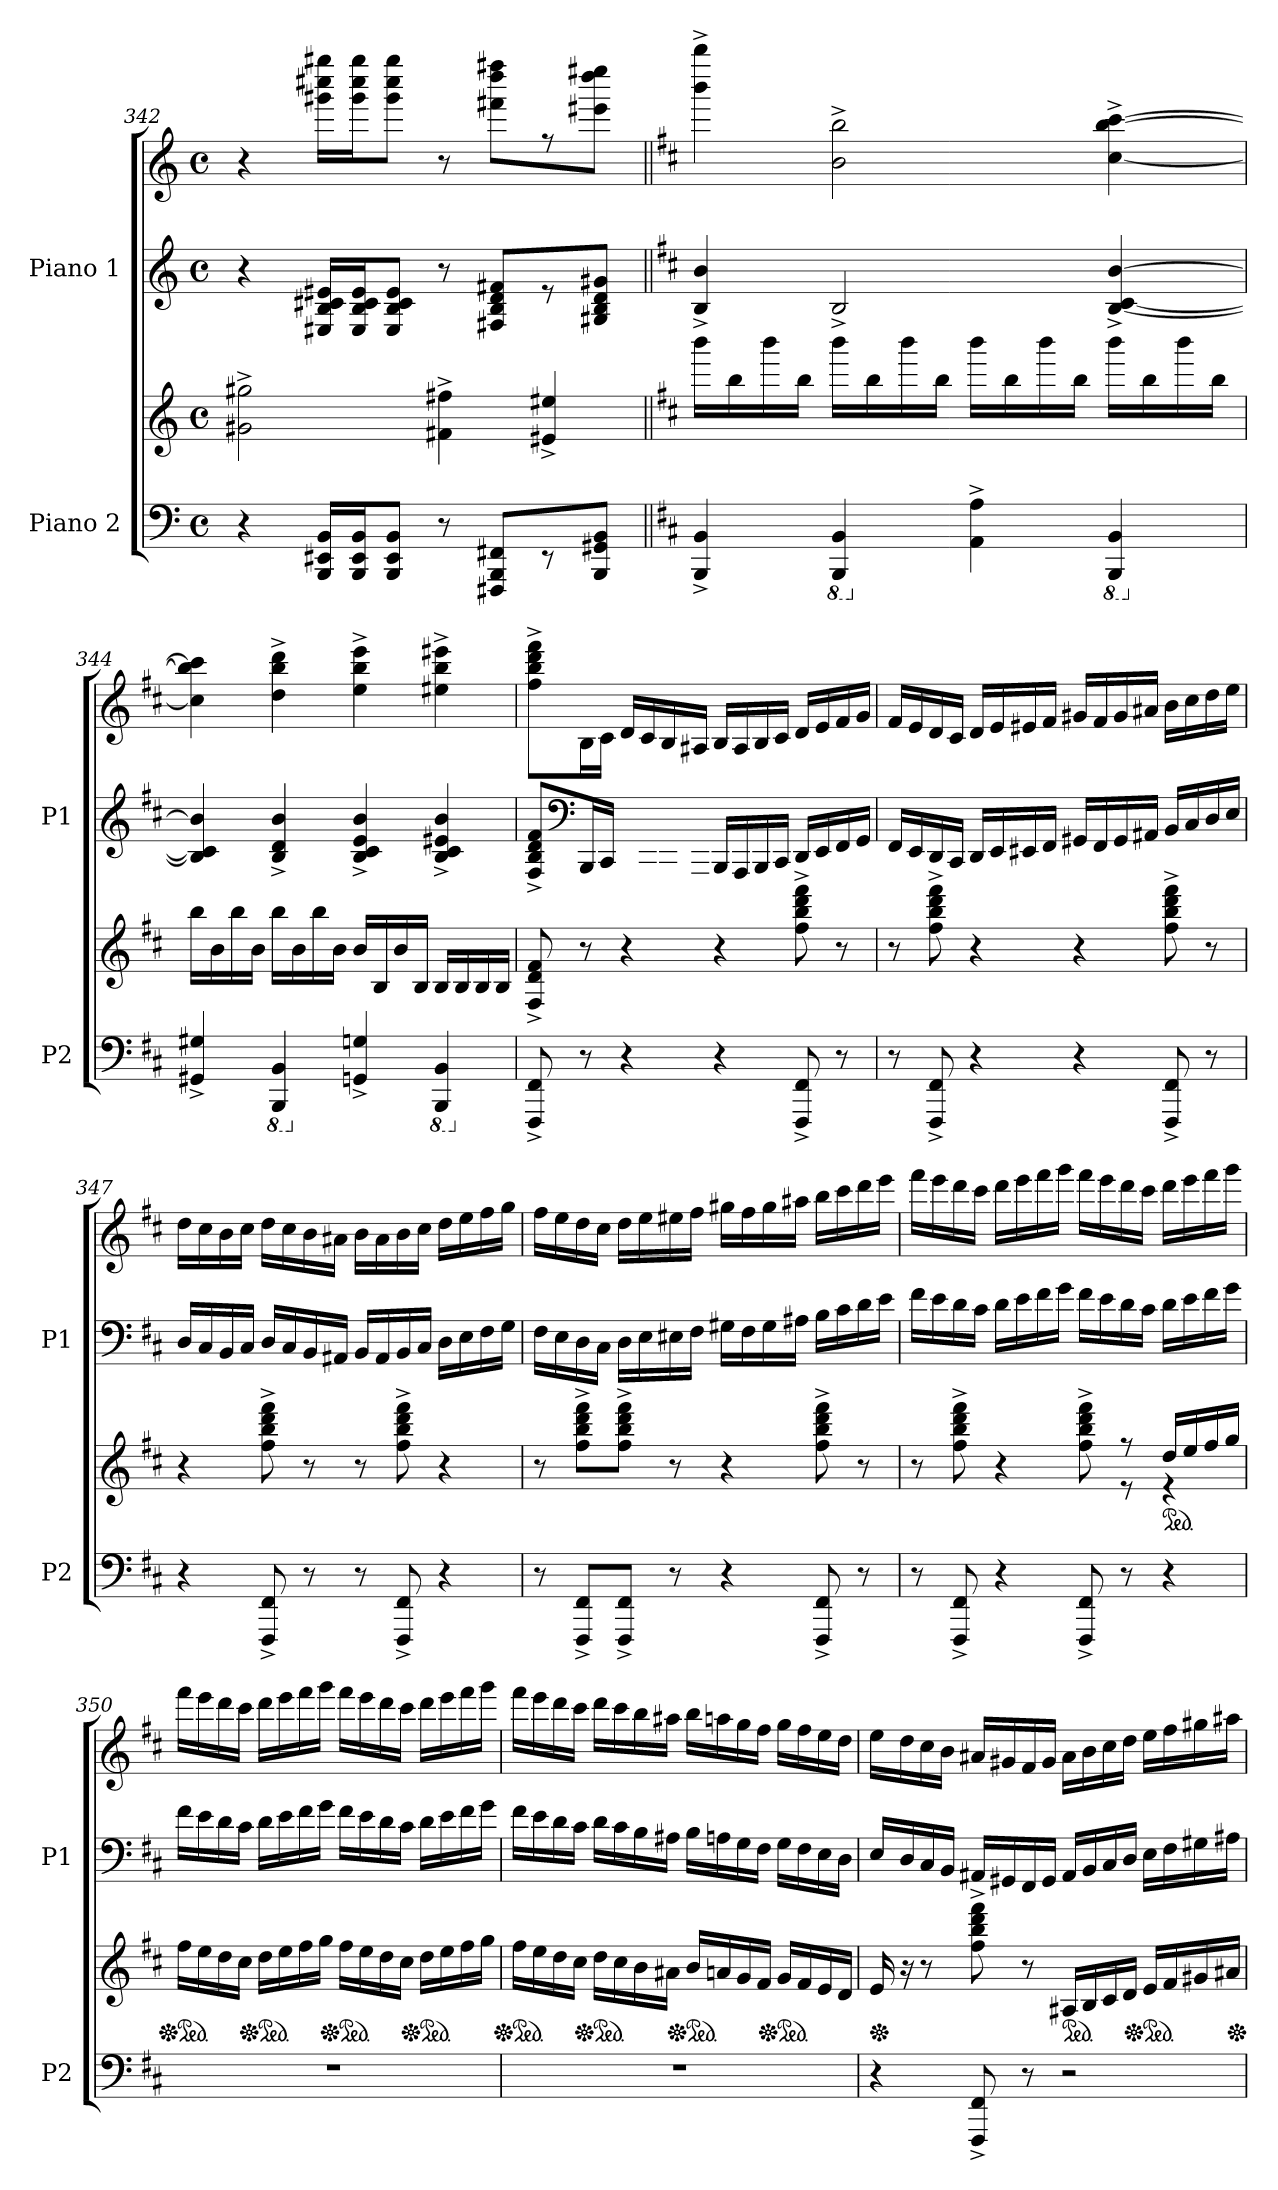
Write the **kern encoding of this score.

**kern	**kern	**kern	**kern
*part2	*part2	*part1	*part1
*staff4	*staff3	*staff2	*staff1
*I"Piano 2	*	*I"Piano 1	*
*I'P2	*	*I'P1	*
*clefF4	*clefG2	*clefG2	*clefG2
*k[]	*k[]	*k[]	*k[]
*M4/4	*M4/4	*M4/4	*M4/4
*met(c)	*met(c)	*met(c)	*met(c)
=342	=342	=342	=342
4r	2g#X\^ 2gg#X\^	4r	4r
16BBB/ 16EE#X/ 16BB/LL	.	16E#X/ 16B/ 16c#X/ 16e#X/LL	16ggg#X\ 16cccc#X\ 16gggg#X\LL
16BBB/ 16EE#/ 16BB/J	.	16E#/ 16B/ 16c#/ 16e#/J	16ggg#\ 16cccc#\ 16gggg#\J
8BBB/ 8EE#/ 8BB/J	.	8E#/ 8B/ 8c#/ 8e#/J	8ggg#\ 8cccc#\ 8gggg#\J
8r	4f#X\^ 4ff#X\^	8r	8r
8FFF#X/ 8BBB/ 8FF#X/L	.	8F#X/ 8B/ 8d/ 8f#X/L	8fff#X\ 8dddd\ 8ffff#X\L
8r	4e#X/^ 4ee#X/^	8r	8rff
8BBB/ 8GG#X/ 8BB/J	.	8G#X/ 8B/ 8d/ 8g#X/J	8eee#X\ 8dddd\ 8eeee#X\J
!!LO:LB:g=z
=343||	=343||	=343||	=343||
*k[f#c#]	*k[f#c#]	*k[f#c#]	*k[f#c#]
4BBB/^ 4BB/^	16bbb\LL	4B/^ 4b/^	4bbb\^ 4bbbb\^
.	16bb\	.	.
.	16bbb\	.	.
.	16bb\JJ	.	.
*8ba	*	*	*
4BBBB/ 4BBB/	16bbb\LL	2B^/	2b\^ 2bb\^
.	16bb\	.	.
.	16bbb\	.	.
.	16bb\JJ	.	.
*X8ba	*	*	*
4AA\^ 4A\^	16bbb\LL	.	.
.	16bb\	.	.
.	16bbb\	.	.
.	16bb\JJ	.	.
*8ba	*	*	*
4BBBB/ 4BBB/	16bbb\LL	[4B/^ [4c#/^ [4b/^	[4cc#\^ [4bb\^ [4ccc#\^
.	16bb\	.	.
.	16bbb\	.	.
.	16bb\JJ	.	.
=344	=344	=344	=344
*X8ba	*	*	*
4GG#X/^ 4G#X/^	16bb\LL	4B/] 4c#/] 4b/]	4cc#\] 4bb\] 4ccc#\]
.	16b\	.	.
.	16bb\	.	.
.	16b\JJ	.	.
*8ba	*	*	*
4BBBB/ 4BBB/	16bb\LL	4B/^ 4d/^ 4b/^	4dd\^ 4bb\^ 4ddd\^
.	16b\	.	.
.	16bb\	.	.
.	16b\JJ	.	.
*X8ba	*	*	*
4GGn/^ 4Gn/^	16b/LL	4B/^ 4c#/^ 4e/^ 4b/^	4ee\^ 4bb\^ 4eee\^
.	16B/	.	.
.	16b/	.	.
.	16B/JJ	.	.
*8ba	*	*	*
4BBBB/ 4BBB/	16B/LL	4B/^ 4c#/^ 4e#X/^ 4b/^	4ee#X\^ 4bb\^ 4eee#X\^
.	16B/	.	.
.	16B/	.	.
.	16B/JJ	.	.
!!LO:PB:g=z
=345	=345	=345	=345
*X8ba	*	*	*
*	*^	*	*
8FFF#/^ 8FF#/^	8F#/^ 8d/^ 8f#/^	8ryy	8F#/^ 8B/^ 8d/^ 8f#/^L	8ff#\^ 8bb\^ 8ddd\^ 8fff#\^L
*	*	*	*clefF4	*
8r	8r	8ryy	16BBB/L	16B\L
.	.	.	16CC#/JJ	16c#\JJ
4r	4r	4ryy	16DD/LLyy	16d/LL
.	.	.	16CC#/	16c#/
.	.	.	16BBB/	16B/
.	.	.	16AAA#X/JJ	16A#X/JJ
4r	4r	4ryy	16BBB/LL	16B/LL
.	.	.	16AAA#/	16A#/
.	.	.	16BBB/	16B/
.	.	.	16CC#/JJ	16c#/JJ
8FFF#/^ 8FF#/^	8ff#\^ 8bb\^ 8ddd\^ 8fff#\^	8F#/yy^ 8B/yy^ 8d/yy^ 8f#/yy^	16DD/LL	16d/LL
.	.	.	16EE/	16e/
8r	8r	8ryy	16FF#/	16f#/
.	.	.	16GG/JJ	16g/JJ
=346	=346	=346	=346	=346
8r	8r	8ryy	16FF#/LL	16f#/LL
.	.	.	16EE/	16e/
8FFF#/^ 8FF#/^	8ff#\^ 8bb\^ 8ddd\^ 8fff#\^	8F#/yy^ 8B/yy^ 8d/yy^ 8f#/yy^	16DD/	16d/
.	.	.	16CC#/JJ	16c#/JJ
4r	4r	4ryy	16DD/LL	16d/LL
.	.	.	16EE/	16e/
.	.	.	16EE#X/	16e#X/
.	.	.	16FF#/JJ	16f#/JJ
4r	4r	4ryy	16GG#X/LL	16g#X/LL
.	.	.	16FF#/	16f#/
.	.	.	16GG#/	16g#/
.	.	.	16AA#X/JJ	16a#X/JJ
8FFF#/^ 8FF#/^	8ff#\^ 8bb\^ 8ddd\^ 8fff#\^	8F#/yy^ 8B/yy^ 8d/yy^ 8f#/yy^	16BB/LL	16b\LL
.	.	.	16C#/	16cc#\
8r	8r	8ryy	16D/	16dd\
.	.	.	16E/JJ	16ee\JJ
!!LO:LB:g=z
=347	=347	=347	=347	=347
4r	4r	4ryy	16D/LL	16dd\LL
.	.	.	16C#/	16cc#\
.	.	.	16BB/	16b\
.	.	.	16C#/JJ	16cc#\JJ
8FFF#/^ 8FF#/^	8ff#\^ 8bb\^ 8ddd\^ 8fff#\^	8F#/yy^ 8B/yy^ 8d/yy^ 8f#/yy^	16D/LL	16dd\LL
.	.	.	16C#/	16cc#\
8r	8r	8ryy	16BB/	16b\
.	.	.	16AA#X/JJ	16a#X\JJ
8r	8r	8ryy	16BB/LL	16b\LL
.	.	.	16AA#/	16a#\
8FFF#/^ 8FF#/^	8ff#\^ 8bb\^ 8ddd\^ 8fff#\^	8F#/yy^ 8B/yy^ 8d/yy^ 8f#/yy^	16BB/	16b\
.	.	.	16C#/JJ	16cc#\JJ
4r	4r	4ryy	16D\LL	16dd\LL
.	.	.	16E\	16ee\
.	.	.	16F#\	16ff#\
.	.	.	16G\JJ	16gg\JJ
=348	=348	=348	=348	=348
8r	8r	8ryy	16F#\LL	16ff#\LL
.	.	.	16E\	16ee\
8FFF#/^ 8FF#/^L	8ff#\^ 8bb\^ 8ddd\^ 8fff#\^L	8F#\yy^ 8B\yy^ 8d\yy^ 8f#\yy^L	16D\	16dd\
.	.	.	16C#\JJ	16cc#\JJ
8FFF#/^ 8FF#/^J	8ff#\^ 8bb\^ 8ddd\^ 8fff#\^J	8F#\yy^ 8B\yy^ 8d\yy^ 8f#\yy^J	16D\LL	16dd\LL
.	.	.	16E\	16ee\
8r	8r	8ryy	16E#X\	16ee#X\
.	.	.	16F#\JJ	16ff#\JJ
4r	4r	4ryy	16G#X\LL	16gg#X\LL
.	.	.	16F#\	16ff#\
.	.	.	16G#\	16gg#\
.	.	.	16A#X\JJ	16aa#X\JJ
8FFF#/^ 8FF#/^	8ff#\^ 8bb\^ 8ddd\^ 8fff#\^	8F#/yy^ 8B/yy^ 8d/yy^ 8f#/yy^	16B\LL	16bb\LL
.	.	.	16c#\	16ccc#\
8r	8r	8ryy	16d\	16ddd\
.	.	.	16e\JJ	16eee\JJ
!!LO:LB:g=z
=349	=349	=349	=349	=349
8r	8r	8ryy	16f#\LL	16fff#\LL
.	.	.	16e\	16eee\
8FFF#/^ 8FF#/^	8ff#\^ 8bb\^ 8ddd\^ 8fff#\^	8F#/yy^ 8B/yy^ 8d/yy^ 8f#/yy^	16d\	16ddd\
.	.	.	16c#\JJ	16ccc#\JJ
4r	4r	4ryy	16d\LL	16ddd\LL
.	.	.	16e\	16eee\
.	.	.	16f#\	16fff#\
.	.	.	16g\JJ	16ggg\JJ
8FFF#/^ 8FF#/^	8ff#\^ 8bb\^ 8ddd\^ 8fff#\^	8F#/yy^ 8B/yy^ 8d/yy^ 8f#/yy^	16f#\LL	16fff#\LL
.	.	.	16e\	16eee\
8r	8r	8r	16d\	16ddd\
.	.	.	16c#\JJ	16ccc#\JJ
*	*ped	*	*	*
4r	16dd/LL	4r	16d\LL	16ddd\LL
.	16ee/	.	16e\	16eee\
.	16ff#/	.	16f#\	16fff#\
.	16gg/JJ	.	16g\JJ	16ggg\JJ
*	*v	*v	*	*
=350	=350	=350	=350
*	*Xped	*	*
*	*ped	*	*
1r	16ff#\LL	16f#\LL	16fff#\LL
.	16ee\	16e\	16eee\
.	16dd\	16d\	16ddd\
.	16cc#\JJ	16c#\JJ	16ccc#\JJ
*	*Xped	*	*
*	*ped	*	*
.	16dd\LL	16d\LL	16ddd\LL
.	16ee\	16e\	16eee\
.	16ff#\	16f#\	16fff#\
.	16gg\JJ	16g\JJ	16ggg\JJ
*	*Xped	*	*
*	*ped	*	*
.	16ff#\LL	16f#\LL	16fff#\LL
.	16ee\	16e\	16eee\
.	16dd\	16d\	16ddd\
.	16cc#\JJ	16c#\JJ	16ccc#\JJ
*	*Xped	*	*
*	*ped	*	*
.	16dd\LL	16d\LL	16ddd\LL
.	16ee\	16e\	16eee\
.	16ff#\	16f#\	16fff#\
.	16gg\JJ	16g\JJ	16ggg\JJ
!!LO:PB:g=z
=351	=351	=351	=351
*	*Xped	*	*
*	*ped	*	*
1r	16ff#\LL	16f#\LL	16fff#\LL
.	16ee\	16e\	16eee\
.	16dd\	16d\	16ddd\
.	16cc#\JJ	16c#\JJ	16ccc#\JJ
*	*Xped	*	*
*	*ped	*	*
.	16dd\LL	16d\LL	16ddd\LL
.	16cc#\	16c#\	16ccc#\
.	16b\	16B\	16bb\
.	16a#X\JJ	16A#X\JJ	16aa#X\JJ
*	*Xped	*	*
*	*ped	*	*
.	16b/LL	16B\LL	16bb\LL
.	16an/	16An\	16aan\
.	16g/	16G\	16gg\
.	16f#/JJ	16F#\JJ	16ff#\JJ
*	*Xped	*	*
*	*ped	*	*
.	16g/LL	16G\LL	16gg\LL
.	16f#/	16F#\	16ff#\
.	16e/	16E\	16ee\
.	16d/JJ	16D\JJ	16dd\JJ
=352	=352	=352	=352
*	*Xped	*	*
*	*^	*	*
4r	16e/	16ryy	16E/LL	16ee\LL
.	16r	16ryy	16D/	16dd\
.	8r	8ryy	16C#/	16cc#\
.	.	.	16BB/JJ	16b\JJ
8FFF#/^ 8FF#/^	8ff#\^ 8bb\^ 8ddd\^ 8fff#\^	8F#/yy^ 8B/yy^ 8d/yy^ 8f#/yy^	16AA#X/LL	16a#X/LL
.	.	.	16GG#X/	16g#X/
8r	8r	8ryy	16FF#/	16f#/
.	.	.	16GG#/JJ	16g#/JJ
*	*ped	*	*	*
2r	16A#X/LL	2ryy	16AA#/LL	16a#\LL
.	16B/	.	16BB/	16b\
.	16c#/	.	16C#/	16cc#\
.	16d/JJ	.	16D/JJ	16dd\JJ
*	*Xped	*	*	*
*	*ped	*	*	*
.	16e/LL	.	16E\LL	16ee\LL
.	16f#/	.	16F#\	16ff#\
.	16g#X/	.	16G#X\	16gg#X\
.	16a#X/JJ	.	16A#X\JJ	16aa#X\JJ
*	*v	*v	*	*
*	*Xped	*	*
=	=	=	=
*-	*-	*-	*-
